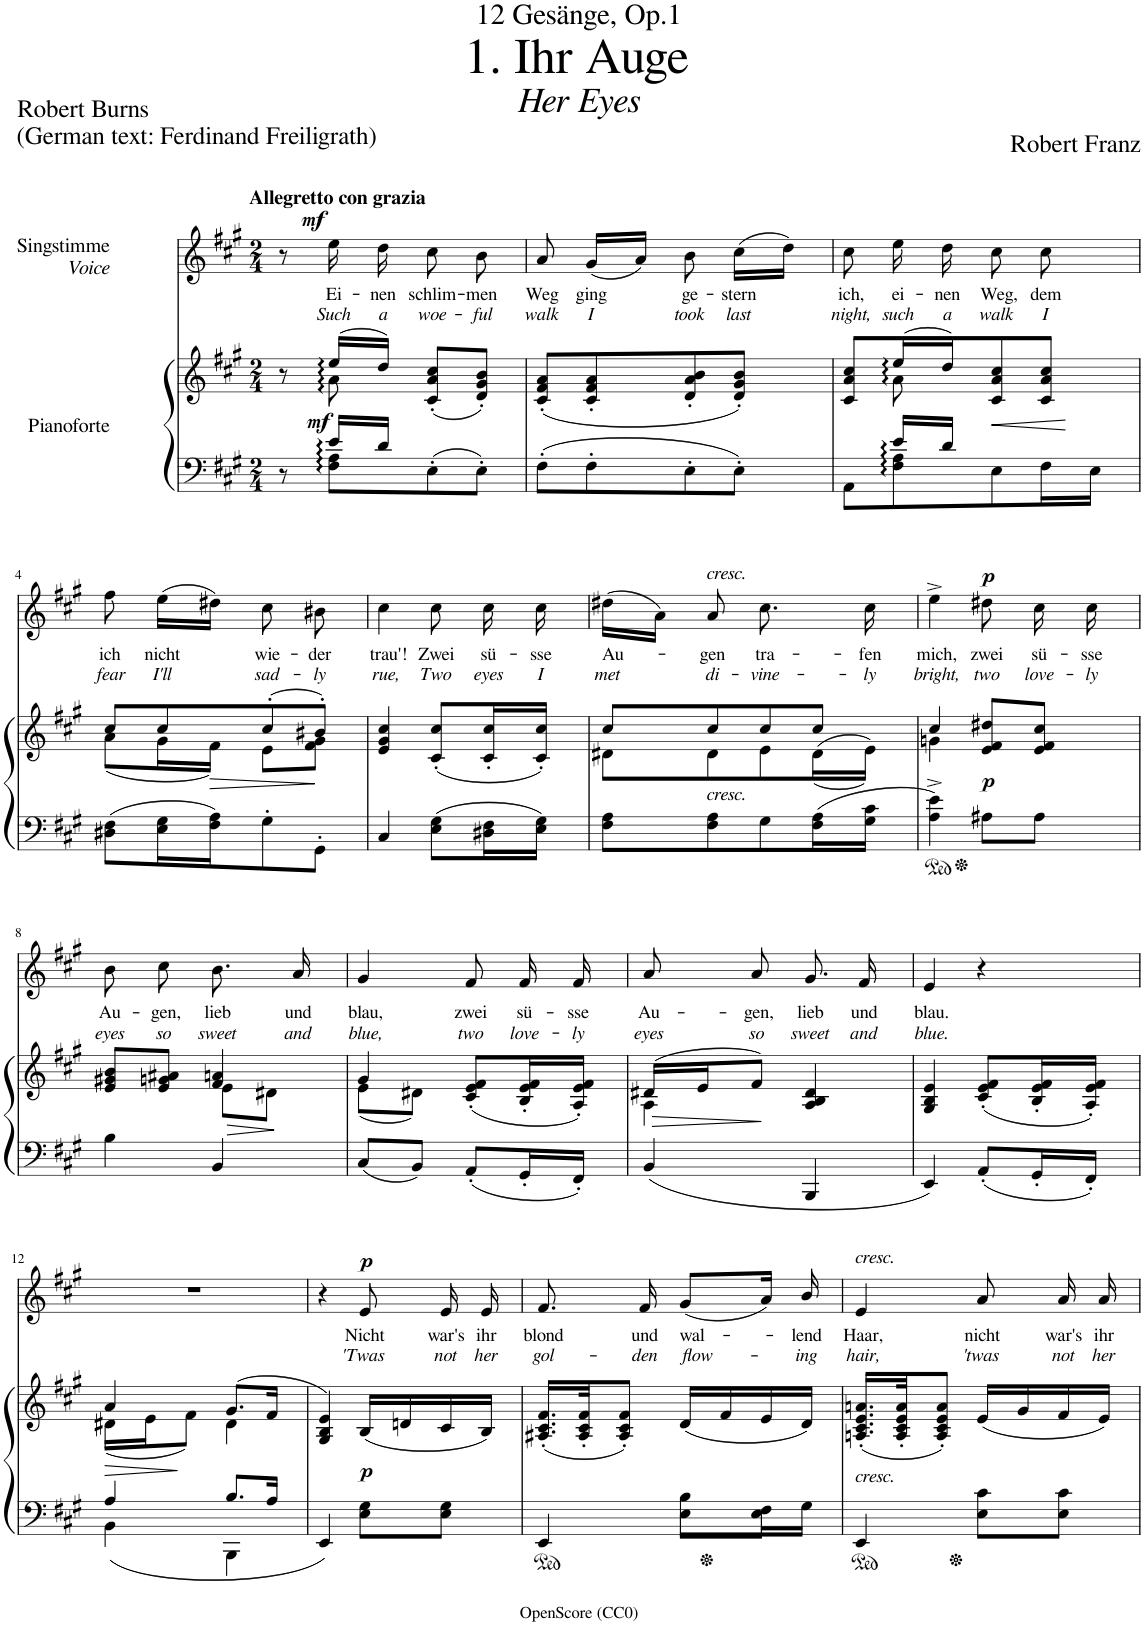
**kern	**kern	**dynam	**kern	**text	**text	**dynam
*part2	*part2	*part2	*part1	*part1	*part1	*part1
*staff3	*staff2	*staff2/3	*staff1	*staff1	*staff1	*staff1
*I"Pianoforte	*	*	*I"Singstimme Voice	*	*	*
*I'Pno	*	*	*	*	*	*
*clefF4	*clefG2	*	*clefG2	*	*	*
*k[f#c#g#]	*k[f#c#g#]	*	*k[f#c#g#]	*	*	*
*M2/4	*M2/4	*	*M2/4	*	*	*
=1	=1	=1	=1	=1	=1	=1
*^	*^	*	*	*	*	*
!	!	!	!	!	!LO:TX:a:B:t=Allegretto con grazia	!	!	!
!	!	!	!	!LO:DY:b	!	!	!	!
8r	8ryy	8r	8ryy	mf	8r	.	.	.
!	!	!	!	!	!	!LO:LY:b	!LO:LY:b	!LO:DY:a
8F#\ 8A\L	16e/LL	(16ee/LL	8a\	.	16ee\	Ei-	Such	mf
!	!	!	!	!	!	!LO:LY:b	!LO:LY:b	!
.	16d/JJ	16dd/JJ)	.	.	16dd\	-nen	a	.
!	!	!	!	!	!	!LO:LY:b	!LO:LY:b	!
8E'>\	4ryy	(<8c#/'< 8a/'< 8cc#/'<L	4ryy	.	8cc#\	schlim-	woe-	.
!	!	!	!	!	!	!LO:LY:b	!LO:LY:b	!
8E'>\J	.	8d/'< 8g#/'< 8b/'<J)	.	.	8b\	-men	-ful	.
*v	*v	*	*	*	*	*	*	*
*	*v	*v	*	*	*	*	*
=2	=2	=2	=2	=2	=2	=2
!	!	!	!	!LO:LY:b	!LO:LY:b	!
8F#'\L	(8c#/' 8f#/' 8a/'L	.	8a/	Weg	walk	.
!	!	!	!	!LO:LY:b	!LO:LY:b	!
8F#'\	8c#/' 8f#/' 8a/'	.	(16g#/LL	ging	I	.
.	.	.	16a/JJ)	.	.	.
!	!	!	!	!LO:LY:b	!LO:LY:b	!
8E'\	8d/' 8a/' 8b/'	.	8b\	ge-	took	.
!	!	!	!	!LO:LY:b	!LO:LY:b	!
8E'\J	8d/' 8g#/' 8b/'J)	.	(16cc#\LL	-stern	last	.
.	.	.	16dd\JJ)	.	.	.
=3	=3	=3	=3	=3	=3	=3
*^	*^	*	*	*	*	*
!	!	!	!	!	!	!LO:LY:b	!LO:LY:b	!
8AA\L	8ryy	8c#/ 8a/ 8cc#/L	8ryy	.	8cc#\	ich,	night,	.
!	!	!	!	!	!	!LO:LY:b	!LO:LY:b	!
8F#\ 8A\	16e/LL	(16ee/L	8a\	.	16ee\	ei-	such	.
!	!	!	!	!	!	!LO:LY:b	!LO:LY:b	!
.	16d/JJ	16dd/J)	.	.	16dd\	-nen	a	.
!	!	!	!	!LO:HP:b	!	!LO:LY:b	!LO:LY:b	!
8E\	4ryy	8c#/ 8a/ 8cc#/	4ryy	<	8cc#\	Weg,	walk	.
!	!	!	!	!	!	!LO:LY:b	!LO:LY:b	!
16F#\L	.	8c#/ 8a/ 8cc#/J	.	[	8cc#\	dem	I	.
16E\JJ	.	.	.	.	.	.	.	.
*v	*v	*	*	*	*	*	*	*
!!LO:LB:g=z
=4	=4	=4	=4	=4	=4	=4	=4
!	!	!	!	!	!LO:LY:b	!LO:LY:b	!
8D#X\ 8F#\L	8cc#/L	(8a\L	.	8ff#\	ich	fear	.
!	!	!	!	!	!LO:LY:b	!LO:LY:b	!
16E\ 16G#\L	8cc#/	16g#\L	.	(16ee\LL	nicht	I'll	.
!	!	!	!LO:HP:b	!	!	!	!
16F#\ 16A\J	.	16f#\JJ)	>	16dd#X\JJ)	.	.	.
!	!	!	!	!	!LO:LY:b	!LO:LY:b	!
8G#'\	(8cc#'/	8e\L	.	8cc#\	wie-	sad-	.
!	!	!	!	!	!LO:LY:b	!LO:LY:b	!
8GG#'\J	8b#X'/J)	8f#\ 8g#\J	.	8b#X\	-der	-ly	.
=5	=5	=5	=5	=5	=5	=5	=5
!	!	!	!	!	!LO:LY:b	!LO:LY:b	!
*	*v	*v	*	*	*	*	*
4C#/	4e/ 4g#/ 4cc#/	.	4cc#\	trau'!	rue,	.
!	!	!	!	!LO:LY:b	!LO:LY:b	!
8E\ 8G#\L	(8c#/' 8cc#/'L	.	8cc#\	Zwei	Two	.
!	!	!	!	!LO:LY:b	!LO:LY:b	!
16D#X\ 16F#\L	16c#/' 16cc#/'L	.	16cc#\	sü-	eyes	.
!	!	!	!	!LO:LY:b	!LO:LY:b	!
16E\ 16G#\JJ	16c#/' 16cc#/'JJ)	.	16cc#\	-sse	I	.
=6	=6	=6	=6	=6	=6	=6
*	*^	*	*	*	*	*
!	!	!	!	!	!LO:LY:b	!LO:LY:b	!
8F#\ 8A\L	8cc#/L	8d#X\L	.	(16dd#X\LL	Au-	met	.
.	.	.	.	16a\JJ)	.	.	.
!	!	!	!	!LO:TX:a:i:t=cresc.	!	!	!
!	!LO:TX:b:i:t=cresc.	!	!	!	!	!	!
!	!	!	!	!	!LO:LY:b	!LO:LY:b	!
8F#\ 8A\	8cc#/	8d#\	.	8a/	-gen	di-	.
!	!	!	!	!	!LO:LY:b	!LO:LY:b	!
8G#\	8cc#/	8e\	.	8.cc#\	tra-	-vine-	.
16F#\ 16A\L	8cc#/J	((>16d#\L	.	.	.	.	.
!	!	!	!	!	!LO:LY:b	!LO:LY:b	!
16G#\ 16c#\JJ	.	16e\JJ))	.	16cc#\	-fen	-ly	.
=7	=7	=7	=7	=7	=7	=7	=7
!	!	!	!	!	!LO:LY:b	!LO:LY:b	!
4A\^ 4e\^	4cc#/	4gn\	.	4ee^\	mich,	bright,	.
!	!	!	!LO:DY:b	!	!LO:LY:b	!LO:LY:b	!LO:DY:a
8A#X\L	8e/ 8f#/ 8dd#X/L	4ryy	p	8dd#X\	zwei	two	p
!	!	!	!	!	!LO:LY:b	!LO:LY:b	!
8A#\J	8e/ 8f#/ 8cc#/J	.	.	16cc#\	sü-	love-	.
!	!	!	!	!	!LO:LY:b	!LO:LY:b	!
.	.	.	.	16cc#\	-sse	-ly	.
!!LO:LB:g=z
=8	=8	=8	=8	=8	=8	=8	=8
!	!	!	!	!	!LO:LY:b	!LO:LY:b	!
4B\	8e/ 8g#X/ 8b/L	4ryy	.	8b\	Au-	eyes	.
!	!	!	!	!	!LO:LY:b	!LO:LY:b	!
.	8e/ 8gn/ 8a#X/J	.	.	8cc#\	-gen,	so	.
!	!	!	!LO:HP:b	!	!LO:LY:b	!LO:LY:b	!
4BB/	4f#/ 4an/	8e\L	>	8.b\	lieb	sweet	.
.	.	8d#X\J	]	.	.	.	.
!	!	!	!	!	!LO:LY:b	!LO:LY:b	!
.	.	.	.	16a/	und	and	.
=9	=9	=9	=9	=9	=9	=9	=9
!	!	!	!	!	!LO:LY:b	!LO:LY:b	!
8C#/L	4g#/	(8e\L	.	4g#/	blau,	blue,	.
8BB/J	.	8d#X\J)	.	.	.	.	.
!	!	!	!	!	!LO:LY:b	!LO:LY:b	!
8AA'/L	(<8c#/'< 8e/'< 8f#/'<L	4ryy	.	8f#/	zwei	two	.
!	!	!	!	!	!LO:LY:b	!LO:LY:b	!
16GG#'/L	16B/'< 16e/'< 16f#/'<L	.	.	16f#/	sü-	love-	.
!	!	!	!	!	!LO:LY:b	!LO:LY:b	!
16FF#'/JJ	16A/'< 16e/'< 16f#/'<JJ)	.	.	16f#/	-sse	-ly	.
=10	=10	=10	=10	=10	=10	=10	=10
!	!	!	!LO:HP:b	!	!LO:LY:b	!LO:LY:b	!
4BB/	(16d#X/LL	4A\	>	8a/	Au-	eyes	.
.	16e/J	.	.	.	.	.	.
!	!	!	!	!	!LO:LY:b	!LO:LY:b	!
.	8f#/J)	.	]	8a/	-gen,	so	.
!	!	!	!	!	!LO:LY:b	!LO:LY:b	!
4BBB/	4A/ 4B/ 4d#/	4ryy	.	8.g#/	lieb	sweet	.
!	!	!	!	!	!LO:LY:b	!LO:LY:b	!
.	.	.	.	16f#/	und	and	.
*	*v	*v	*	*	*	*	*
=11	=11	=11	=11	=11	=11	=11
!	!	!	!	!LO:LY:b	!LO:LY:b	!
4EE/	4G#/ 4B/ 4e/	.	4e/	blau.	blue.	.
8AA'/L	(8c#/' 8e/' 8f#/'L	.	4r	.	.	.
16GG#'/L	16B/' 16e/' 16f#/'L	.	.	.	.	.
16FF#'/JJ	16A/' 16e/' 16f#/'JJ)	.	.	.	.	.
!!LO:LB:g=z
=12	=12	=12	=12	=12	=12	=12
*^	*^	*	*	*	*	*
4A/	4BB\	4a/	(16d#X\LL	.	2r	.	.	.
.	.	.	16e\J	.	.	.	.	.
.	.	.	8f#\J)	]	.	.	.	.
8.B/L	4BBB\	(8.g#/L	4d#\	.	.	.	.	.
16A/Jk	.	16f#/Jk	.	.	.	.	.	.
*v	*v	*	*	*	*	*	*	*
*	*v	*v	*	*	*	*	*
=13	=13	=13	=13	=13	=13	=13
4EE/	4G#/ 4B/ 4e/)	.	4r	.	.	.
!	!	!LO:DY:b	!	!LO:LY:b	!LO:LY:b	!LO:DY:a
8E\ 8G#\L	(16B/LL	p	8e/	Nicht	'Twas	p
.	16dn/	.	.	.	.	.
!	!	!	!	!LO:LY:b	!LO:LY:b	!
8E\ 8G#\J	16c#/	.	16e/	war's	not	.
!	!	!	!	!LO:LY:b	!LO:LY:b	!
.	16B/JJ)	.	16e/	ihr	her	.
=14	=14	=14	=14	=14	=14	=14
*^	*	*	*	*	*	*
!	!	!	!	!	!LO:LY:b	!LO:LY:b	!
4EE/	4ryy	(16.A#X/' 16.c#/' 16.f#/'LL	.	8.f#/	blond	gol-	.
.	.	32A#/' 32c#/' 32f#/'JK	.	.	.	.	.
.	.	8A#/' 8c#/' 8f#/'J)	.	.	.	.	.
!	!	!	!	!	!LO:LY:b	!LO:LY:b	!
.	.	.	.	16f#/	und	-den	.
!	!	!	!	!	!LO:LY:b	!LO:LY:b	!
8E\L	8B\L	(16d/LL	.	(8g#/L	wal-	flow-	.
.	.	16f#/	.	.	.	.	.
8E\J	16F#\L	16e/	.	16a/Jk)	.	.	.
!	!	!	!	!	!LO:LY:b	!LO:LY:b	!
.	16G#\JJ	16d/JJ)	.	16b/	-lend	-ing	.
=15	=15	=15	=15	=15	=15	=15	=15
!	!	!	!	!LO:TX:a:i:t=cresc.	!	!	!
!	!	!LO:TX:b:i:t=cresc.	!	!	!	!	!
!	!	!	!	!	!LO:LY:b	!LO:LY:b	!
*v	*v	*	*	*	*	*	*
4EE/	(16.An/' 16.c#/' 16.e/' 16.an/'LL	.	4e/	Haar,	hair,	.
.	32A/' 32c#/' 32e/' 32a/'JK	.	.	.	.	.
.	8A/' 8c#/' 8e/' 8a/'J)	.	.	.	.	.
!	!	!	!	!LO:LY:b	!LO:LY:b	!
8E\ 8c#\L	(16e/LL	.	8a/	nicht	'twas	.
.	16g#/	.	.	.	.	.
!	!	!	!	!LO:LY:b	!LO:LY:b	!
8E\ 8c#\J	16f#/	.	16a/	war's	not	.
!	!	!	!	!LO:LY:b	!LO:LY:b	!
.	16e/JJ)	.	16a/	ihr	her	.
=	=	=	=	=	=	=
*-	*-	*-	*-	*-	*-	*-
